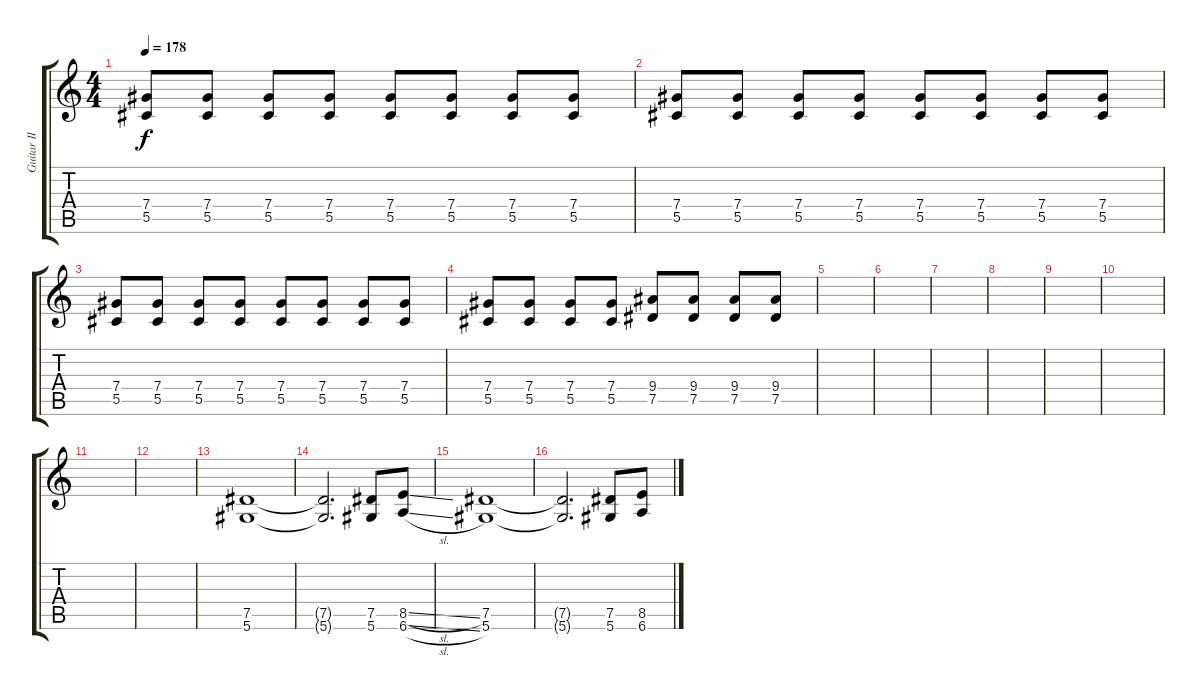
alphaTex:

\track ("Guitar II" "Guitar II") {instrument distortionguitar}
\staff {score tabs}
\tuning (Eb4 Bb3 Gb3 Db3 Ab2 Eb2) {hide}
\ts (4 4)
\tempo 178
\clef g2
\ks c
(7.4 5.5).8{dy f} (7.4 5.5).8 (7.4 5.5).8 (7.4 5.5).8 (7.4 5.5).8 (7.4 5.5).8 (7.4 5.5).8 (7.4 5.5).8 |
(7.4 5.5).8 (7.4 5.5).8 (7.4 5.5).8 (7.4 5.5).8 (7.4 5.5).8 (7.4 5.5).8 (7.4 5.5).8 (7.4 5.5).8 |
(7.4 5.5).8 (7.4 5.5).8 (7.4 5.5).8 (7.4 5.5).8 (7.4 5.5).8 (7.4 5.5).8 (7.4 5.5).8 (7.4 5.5).8 |
(7.4 5.5).8 (7.4 5.5).8 (7.4 5.5).8 (7.4 5.5).8 (9.4 7.5).8 (9.4 7.5).8 (9.4 7.5).8 (9.4 7.5).8 |
|
|
|
|
|
|
|
|
(7.5 5.6).1 |
(7.5{t} 5.6{t}).2{d} (7.5 5.6).8 (8.5{sl} 6.6{sl}).8 |
(7.5 5.6).1 |
(7.5{t} 5.6{t}).2{d} (7.5 5.6).8 (8.5 6.6).8
